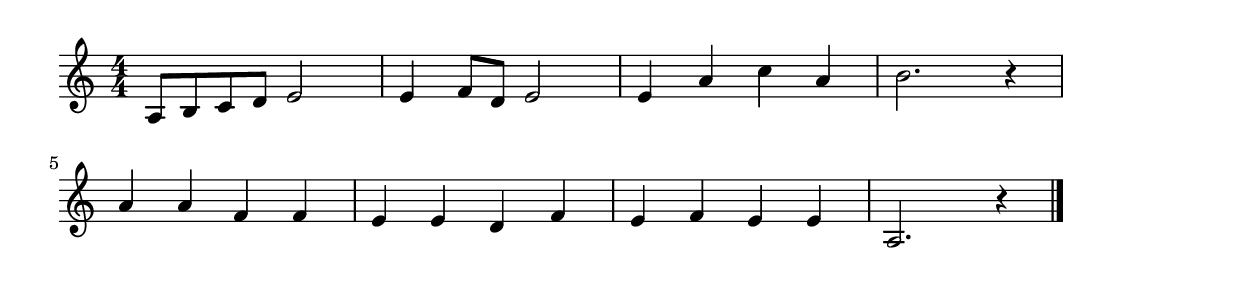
\version "2.18.2"

% 赤い靴(あかいくつはいてた)

\score {

\layout {
line-width = #170
indent = 0\mm
}

\relative c' {
\key a \minor
\time 4/4
\set Score.tempoHideNote = ##t
\tempo 4=120
\numericTimeSignature

a8 b c d e2 |
e4 f8 d e2 |
e4 a c a |
b2. r4|
\break
a4 a f f |
e e d f |
e f e e |
a,2. r4 |

\bar "|."
}

\midi {}

}